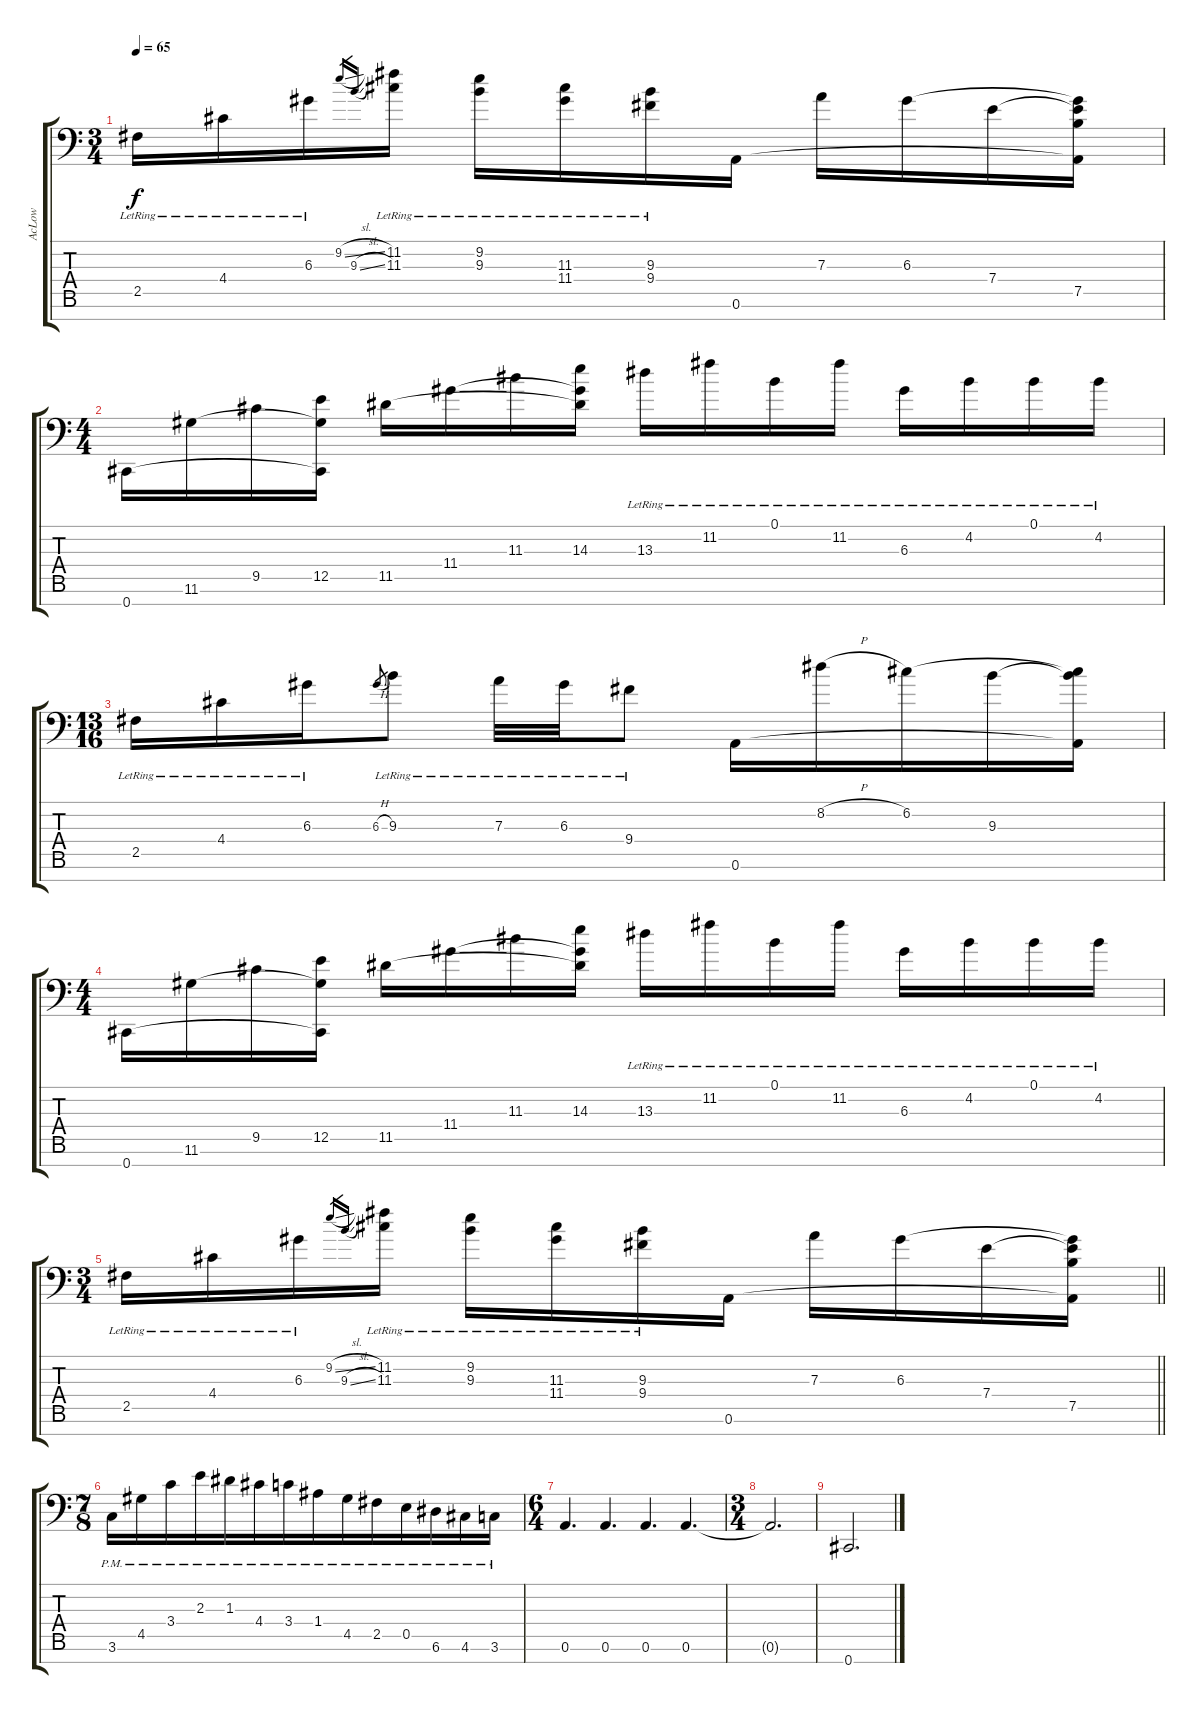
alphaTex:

\track ("AcLow" "AcLow") {instrument acousticguitarsteel}
\staff {score tabs}
\tuning (B3 G3 D3 A2 E2 A1 Db1) {hide}
\ts (3 4)
\tempo 65
\clef f4
\ks c
2.5{lr}.16{dy f} 4.4{lr}.16 6.3{lr}.16 9.2{sl}.16{gr} 9.3{sl}.16{gr} (11.2{lr} 11.3{lr}).16 (9.2{lr} 9.3{lr}).16 (11.3{lr} 11.4{lr}).16 (9.3{lr} 9.4{lr}).16 0.6.16 7.3.16 6.3.16 7.4.16 (6.3{t} 7.4{t} 7.5 0.6{t}).16 |
\ts (4 4)
0.7.16 11.6.16 9.5.16 (12.5 11.6{t} 0.7{t}).16 11.5.16 11.4.16 11.3.16 (14.3 11.4{t} 11.5{t}).16 13.3{lr}.16 11.2{lr}.16 0.1{lr}.16 11.2{lr}.16 6.3{lr}.16 4.2{lr}.16 0.1{lr}.16 4.2{lr}.16 |
\ts (13 16)
2.5{lr}.16{beam merge} 4.4{lr}.16{beam merge} 6.3{lr}.16 6.3{h}.8{gr beam merge} 9.3{lr}.8 7.3{lr}.32 6.3{lr}.32{beam merge} 9.4{lr}.8 0.6.16{beam merge} 8.2{h}.16{beam merge} 6.2.16{beam merge} 9.3.16{beam merge} (6.2{t} 9.3{t} 0.6{t}).16 |
\ts (4 4)
0.7.16 11.6.16 9.5.16 (12.5 11.6{t} 0.7{t}).16 11.5.16 11.4.16 11.3.16 (14.3 11.4{t} 11.5{t}).16 13.3{lr}.16 11.2{lr}.16 0.1{lr}.16 11.2{lr}.16 6.3{lr}.16 4.2{lr}.16 0.1{lr}.16 4.2{lr}.16 |
\ts (3 4)
\barLineRight lightlight
2.5{lr}.16 4.4{lr}.16 6.3{lr}.16 9.2{sl}.16{gr} 9.3{sl}.16{gr} (11.2{lr} 11.3{lr}).16 (9.2{lr} 9.3{lr}).16 (11.3{lr} 11.4{lr}).16 (9.3{lr} 9.4{lr}).16 0.6.16 7.3.16 6.3.16 7.4.16 (6.3{t} 7.4{t} 7.5 0.6{t}).16 |
\ts (7 8)
\section ("" "")
3.6{pm}.16 4.5{pm}.16{beam merge} 3.4{pm}.16 2.3{pm}.16{beam merge} 1.3{pm}.16 4.4{pm}.16{beam merge} 3.4{pm}.16 1.4{pm}.16{beam merge} 4.5{pm}.16 2.5{pm}.16{beam merge} 0.5{pm}.16 6.6{pm}.16{beam merge} 4.6{pm}.16 3.6{pm}.16 |
\ts (6 4)
0.6.4{d} 0.6.4{d} 0.6.4{d} 0.6.4{d} |
\ts (3 4)
0.6{t}.2{d} |
0.7.2{d}
